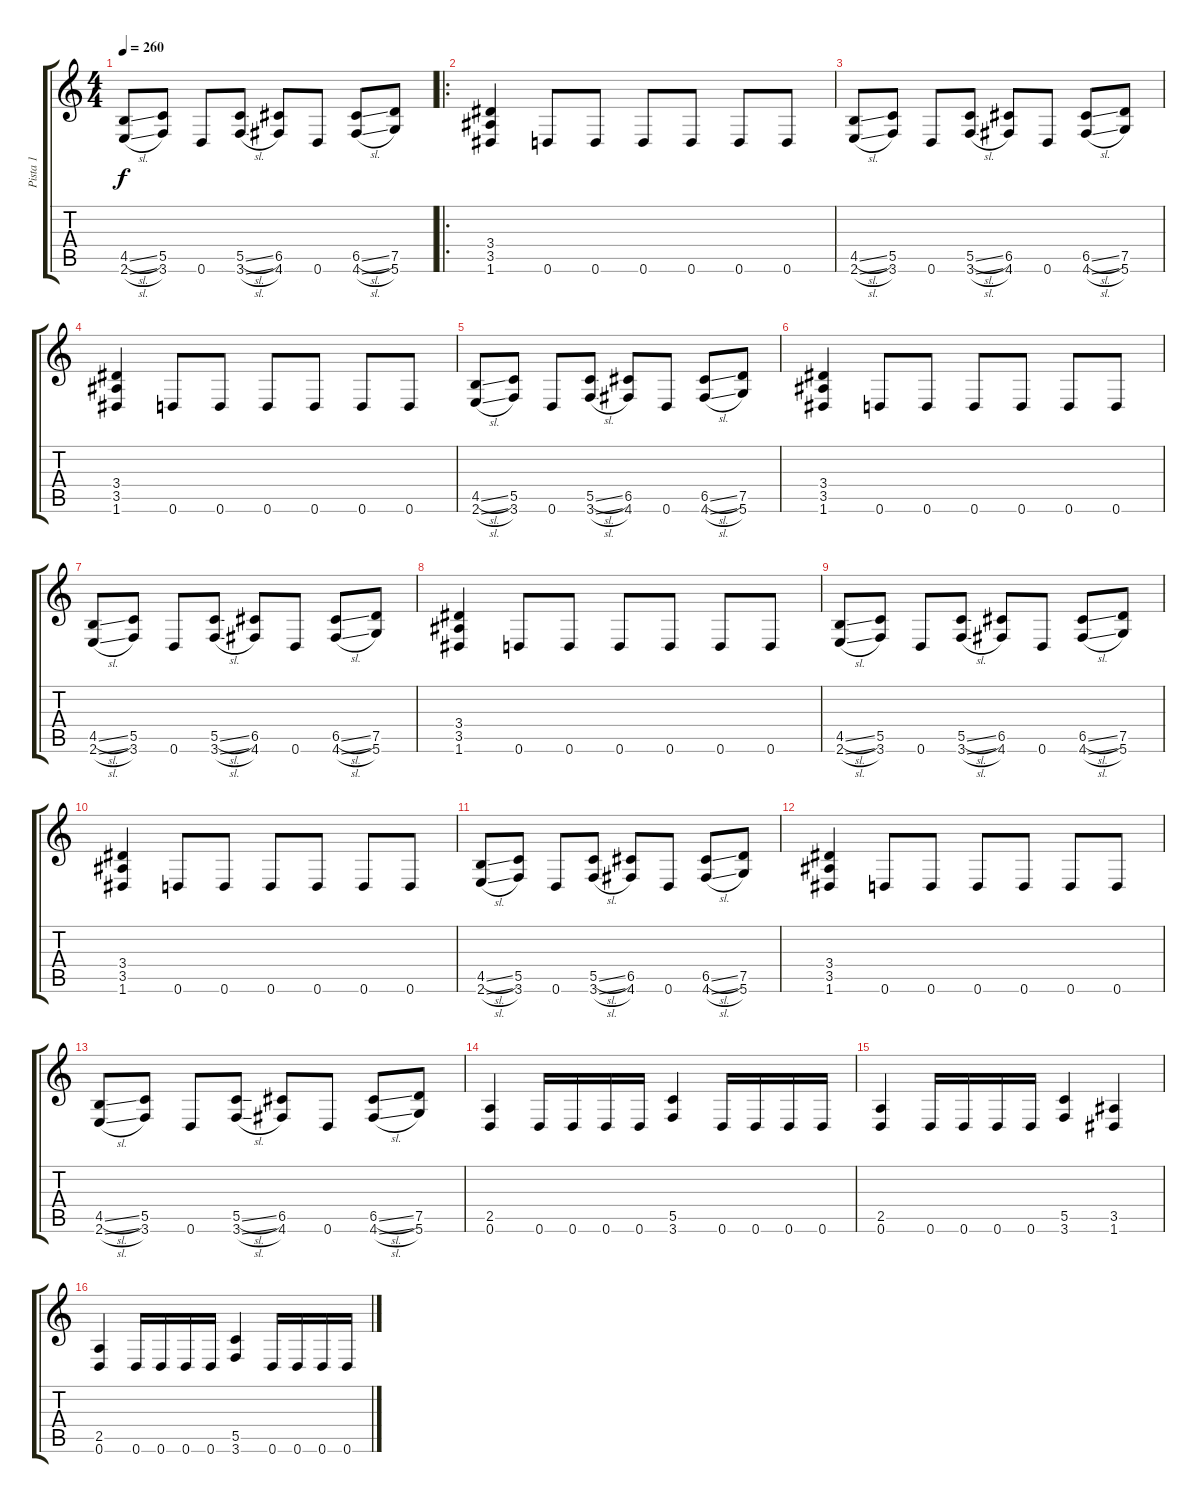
\track ("Pista 1" "Pista 1") {instrument overdrivenguitar}
\staff {score tabs}
\tuning (D4 A3 F3 C3 G2 D2) {hide}
\ts (4 4)
\tempo 260
\clef g2
\ks c
(4.5{sl} 2.6{sl}).8{dy f} (5.5 3.6).8 0.6.8 (5.5{sl} 3.6{sl}).8 (6.5 4.6).8 0.6.8 (6.5{sl} 4.6{sl}).8 (7.5 5.6).8 |
\ro
(3.4 3.5 1.6).4 0.6.8 0.6.8 0.6.8 0.6.8 0.6.8 0.6.8 |
(4.5{sl} 2.6{sl}).8 (5.5 3.6).8 0.6.8 (5.5{sl} 3.6{sl}).8 (6.5 4.6).8 0.6.8 (6.5{sl} 4.6{sl}).8 (7.5 5.6).8 |
(3.4 3.5 1.6).4 0.6.8 0.6.8 0.6.8 0.6.8 0.6.8 0.6.8 |
(4.5{sl} 2.6{sl}).8 (5.5 3.6).8 0.6.8 (5.5{sl} 3.6{sl}).8 (6.5 4.6).8 0.6.8 (6.5{sl} 4.6{sl}).8 (7.5 5.6).8 |
(3.4 3.5 1.6).4 0.6.8 0.6.8 0.6.8 0.6.8 0.6.8 0.6.8 |
(4.5{sl} 2.6{sl}).8 (5.5 3.6).8 0.6.8 (5.5{sl} 3.6{sl}).8 (6.5 4.6).8 0.6.8 (6.5{sl} 4.6{sl}).8 (7.5 5.6).8 |
(3.4 3.5 1.6).4 0.6.8 0.6.8 0.6.8 0.6.8 0.6.8 0.6.8 |
(4.5{sl} 2.6{sl}).8 (5.5 3.6).8 0.6.8 (5.5{sl} 3.6{sl}).8 (6.5 4.6).8 0.6.8 (6.5{sl} 4.6{sl}).8 (7.5 5.6).8 |
(3.4 3.5 1.6).4 0.6.8 0.6.8 0.6.8 0.6.8 0.6.8 0.6.8 |
(4.5{sl} 2.6{sl}).8 (5.5 3.6).8 0.6.8 (5.5{sl} 3.6{sl}).8 (6.5 4.6).8 0.6.8 (6.5{sl} 4.6{sl}).8 (7.5 5.6).8 |
(3.4 3.5 1.6).4 0.6.8 0.6.8 0.6.8 0.6.8 0.6.8 0.6.8 |
(4.5{sl} 2.6{sl}).8 (5.5 3.6).8 0.6.8 (5.5{sl} 3.6{sl}).8 (6.5 4.6).8 0.6.8 (6.5{sl} 4.6{sl}).8 (7.5 5.6).8 |
(2.5 0.6).4 0.6.16 0.6.16 0.6.16 0.6.16 (5.5 3.6).4 0.6.16 0.6.16 0.6.16 0.6.16 |
(2.5 0.6).4 0.6.16 0.6.16 0.6.16 0.6.16 (5.5 3.6).4 (3.5 1.6).4 |
(2.5 0.6).4 0.6.16 0.6.16 0.6.16 0.6.16 (5.5 3.6).4 0.6.16 0.6.16 0.6.16 0.6.16
